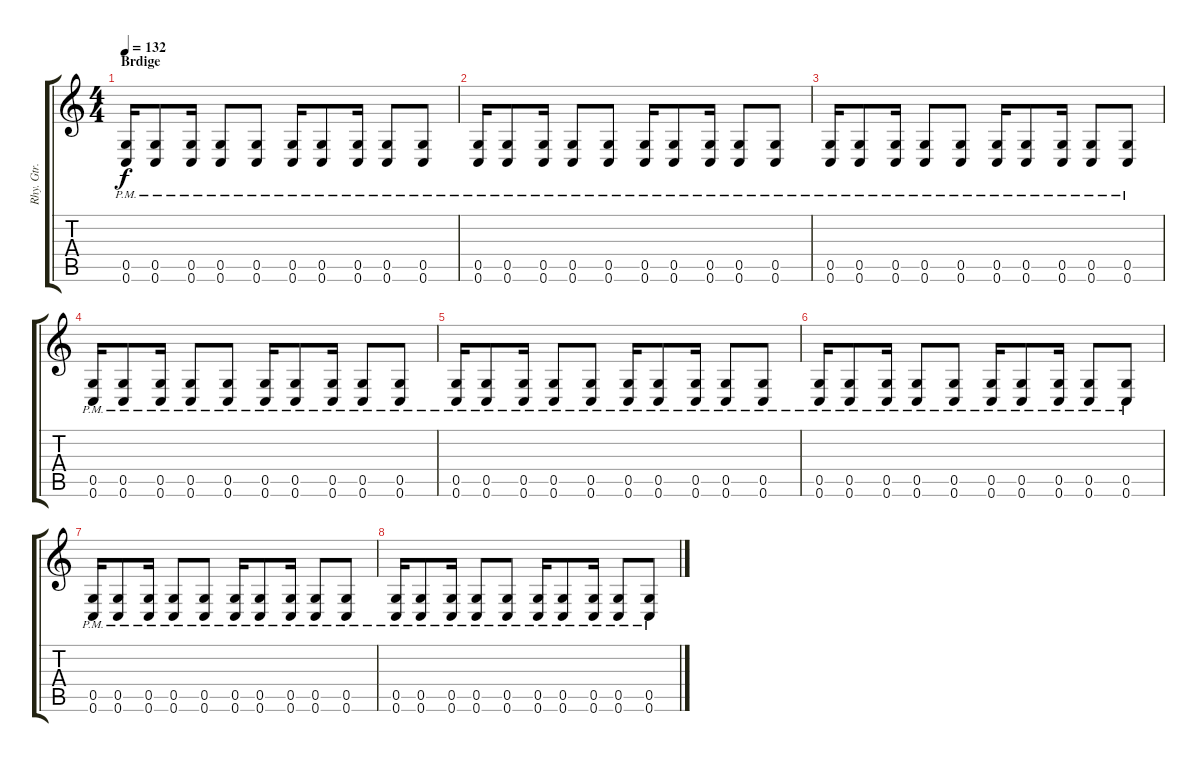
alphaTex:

\track ("Rhy. Gtr. 2" "Rhy. Gtr. ") {instrument distortionguitar}
\staff {score tabs}
\tuning (D4 A3 F3 C3 G2 C2) {hide}
\ts (4 4)
\section ("" "Brdige")
\tempo 132
\clef g2
\ks c
(0.5{pm} 0.6{pm}).16{dy f} (0.5{pm} 0.6{pm}).8 (0.5{pm} 0.6{pm}).16 (0.5{pm} 0.6{pm}).8 (0.5{pm} 0.6{pm}).8 (0.5{pm} 0.6{pm}).16 (0.5{pm} 0.6{pm}).8 (0.5{pm} 0.6{pm}).16 (0.5{pm} 0.6{pm}).8 (0.5{pm} 0.6{pm}).8 |
(0.5{pm} 0.6{pm}).16 (0.5{pm} 0.6{pm}).8 (0.5{pm} 0.6{pm}).16 (0.5{pm} 0.6{pm}).8 (0.5{pm} 0.6{pm}).8 (0.5{pm} 0.6{pm}).16 (0.5{pm} 0.6{pm}).8 (0.5{pm} 0.6{pm}).16 (0.5{pm} 0.6{pm}).8 (0.5{pm} 0.6{pm}).8 |
(0.5{pm} 0.6{pm}).16 (0.5{pm} 0.6{pm}).8 (0.5{pm} 0.6{pm}).16 (0.5{pm} 0.6{pm}).8 (0.5{pm} 0.6{pm}).8 (0.5{pm} 0.6{pm}).16 (0.5{pm} 0.6{pm}).8 (0.5{pm} 0.6{pm}).16 (0.5{pm} 0.6{pm}).8 (0.5{pm} 0.6{pm}).8 |
(0.5{pm} 0.6{pm}).16 (0.5{pm} 0.6{pm}).8 (0.5{pm} 0.6{pm}).16 (0.5{pm} 0.6{pm}).8 (0.5{pm} 0.6{pm}).8 (0.5{pm} 0.6{pm}).16 (0.5{pm} 0.6{pm}).8 (0.5{pm} 0.6{pm}).16 (0.5{pm} 0.6{pm}).8 (0.5{pm} 0.6{pm}).8 |
(0.5{pm} 0.6{pm}).16 (0.5{pm} 0.6{pm}).8 (0.5{pm} 0.6{pm}).16 (0.5{pm} 0.6{pm}).8 (0.5{pm} 0.6{pm}).8 (0.5{pm} 0.6{pm}).16 (0.5{pm} 0.6{pm}).8 (0.5{pm} 0.6{pm}).16 (0.5{pm} 0.6{pm}).8 (0.5{pm} 0.6{pm}).8 |
(0.5{pm} 0.6{pm}).16 (0.5{pm} 0.6{pm}).8 (0.5{pm} 0.6{pm}).16 (0.5{pm} 0.6{pm}).8 (0.5{pm} 0.6{pm}).8 (0.5{pm} 0.6{pm}).16 (0.5{pm} 0.6{pm}).8 (0.5{pm} 0.6{pm}).16 (0.5{pm} 0.6{pm}).8 (0.5{pm} 0.6{pm}).8 |
(0.5{pm} 0.6{pm}).16 (0.5{pm} 0.6{pm}).8 (0.5{pm} 0.6{pm}).16 (0.5{pm} 0.6{pm}).8 (0.5{pm} 0.6{pm}).8 (0.5{pm} 0.6{pm}).16 (0.5{pm} 0.6{pm}).8 (0.5{pm} 0.6{pm}).16 (0.5{pm} 0.6{pm}).8 (0.5{pm} 0.6{pm}).8 |
(0.5{pm} 0.6{pm}).16 (0.5{pm} 0.6{pm}).8 (0.5{pm} 0.6{pm}).16 (0.5{pm} 0.6{pm}).8 (0.5{pm} 0.6{pm}).8 (0.5{pm} 0.6{pm}).16 (0.5{pm} 0.6{pm}).8 (0.5{pm} 0.6{pm}).16 (0.5{pm} 0.6{pm}).8 (0.5{pm} 0.6{pm}).8
